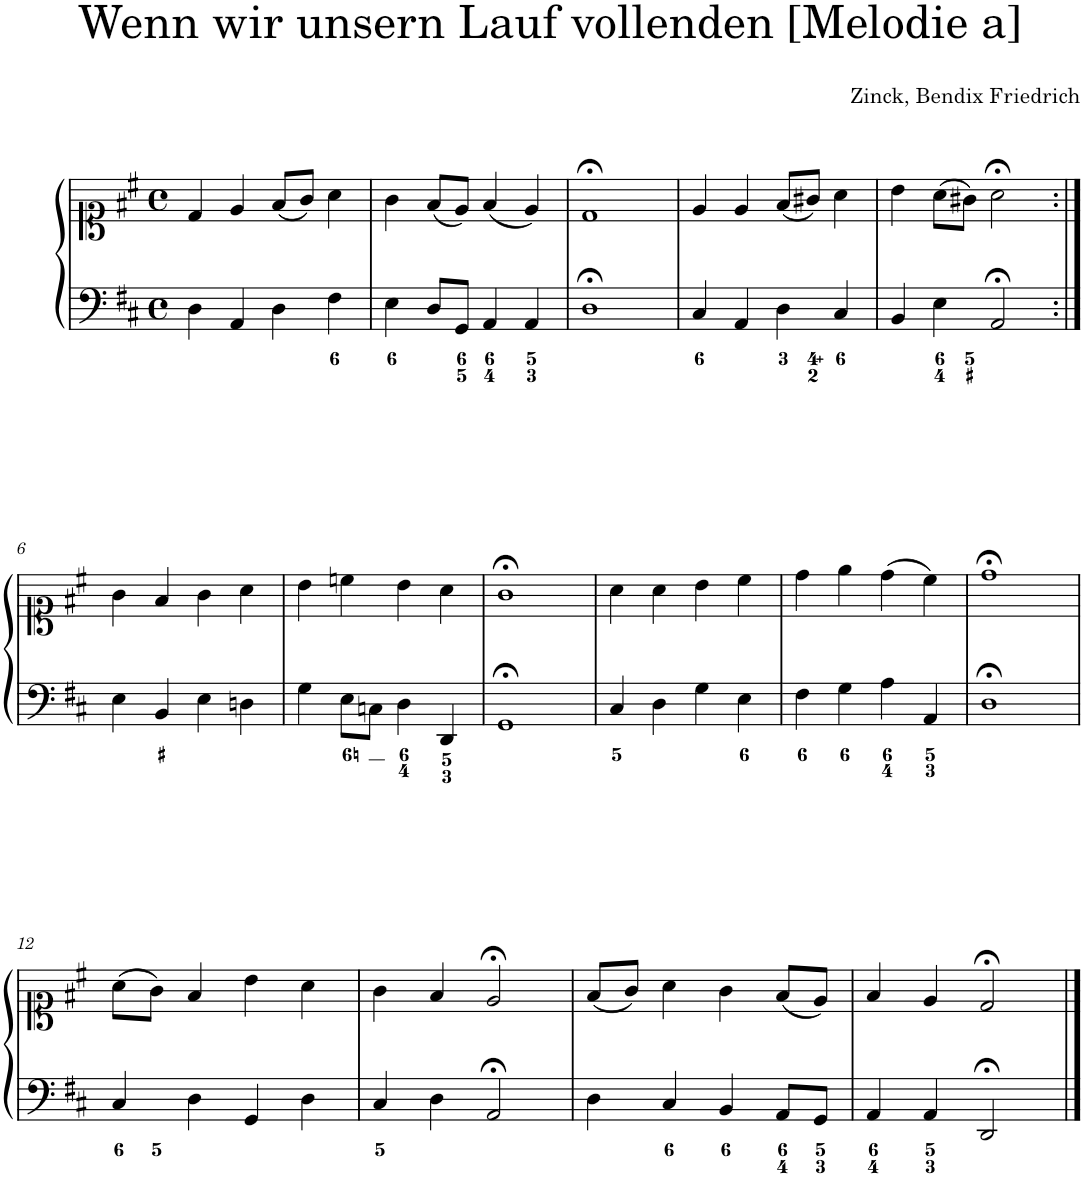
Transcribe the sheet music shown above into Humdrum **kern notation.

**kern	**kern
*part1	*part1
*staff2	*staff1
*I"Piano	*
*I'Pno.	*
*clefF4	*clefC1
*k[f#c#]	*k[f#c#]
*M4/4	*M4/4
*met(c)	*met(c)
=1	=1
4D\	4d/
4AA/	4e/
4D\	(8f#/L
.	8g/J)
4F#\	4a\
=2	=2
4E\	4g\
8D/L	(8f#/L
8GG/J	8e/J)
4AA/	(4f#/
4AA/	4e/)
=3	=3
1D;<	1d;<
=4	=4
4C#/	4e/
4AA/	4e/
4D\	(8f#/L
.	8g#X/J)
4C#/	4a\
=5	=5
4BB/	4b\
4E\	(8a\L
.	8g#X\J)
2AA;</	2a;<\
!!LO:LB:g=z
=6:|!	=6:|!
4E\	4g\
4BB/	4f#/
4E\	4g\
4Dn\	4a\
=7	=7
4G\	4b\
8E\L	4ccn\
8Cn\J	.
4D\	4b\
4DD/	4a\
=8	=8
1GG;<	1g;<
=9	=9
4C#/	4a\
4D\	4a\
4G\	4b\
4E\	4cc#\
=10	=10
4F#\	4dd\
4G\	4ee\
4A\	(4dd\
4AA/	4cc#\)
=11	=11
1D;<	1dd;<
!!LO:LB:g=z
=12	=12
4C#/	(8a\L
.	8g\J)
4D\	4f#/
4GG/	4b\
4D\	4a\
=13	=13
4C#/	4g\
4D\	4f#/
2AA;</	2e;</
=14	=14
4D\	(8f#/L
.	8g/J)
4C#/	4a\
4BB/	4g\
8AA/L	(8f#/L
8GG/J	8e/J)
=15	=15
4AA/	4f#/
4AA/	4e/
2DD;</	2d;</
==	==
*-	*-
